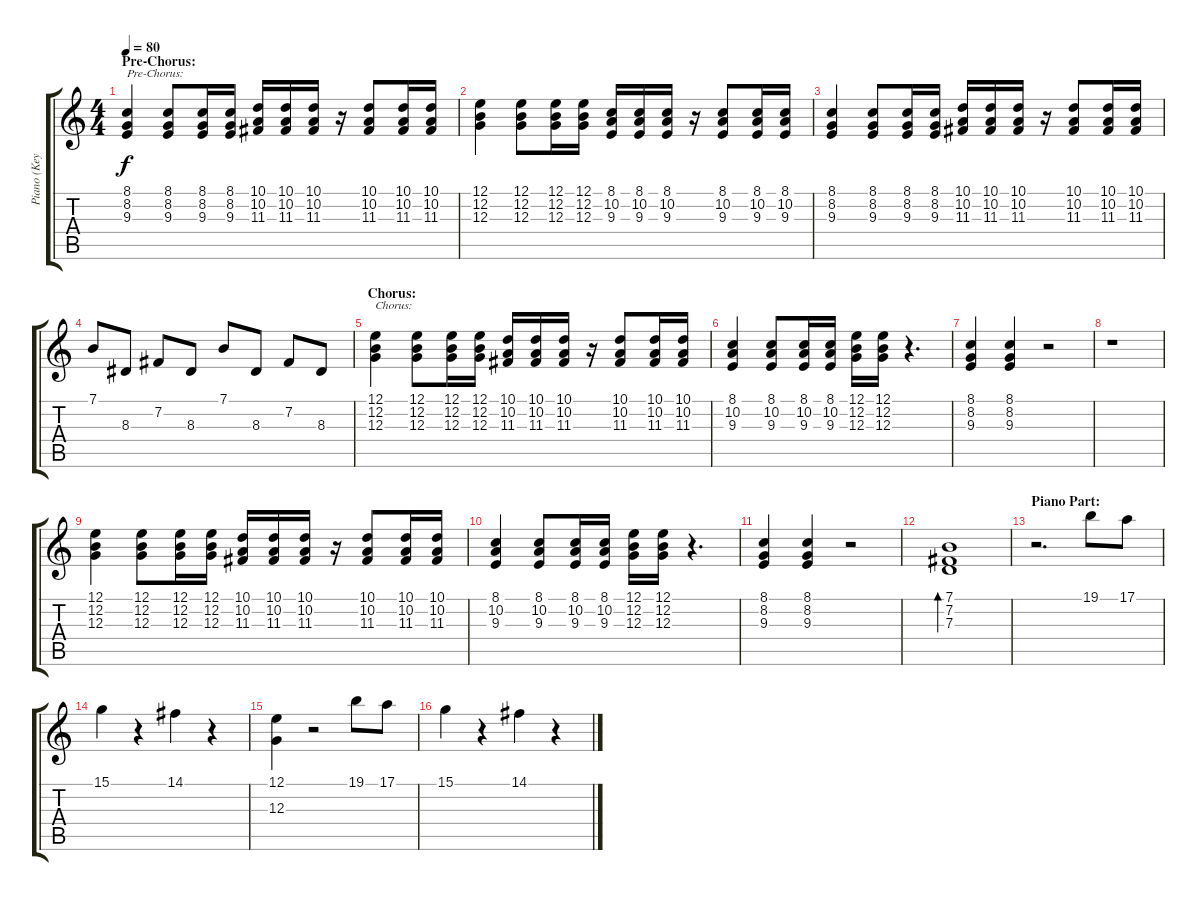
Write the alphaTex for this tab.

\track ("Piano (Keyb.) RH" "Piano (Key") {instrument acousticgrandpiano}
\staff {score tabs}
\tuning (E4 B3 G3 D3 A2 E2) {hide}
\ts (4 4)
\section ("" "Pre-Chorus:")
\tempo 80
\clef g2
\ks c
(8.1 8.2 9.3).4{txt "Pre-Chorus:" dy f} (8.1 8.2 9.3).8 (8.1 8.2 9.3).16 (8.1 8.2 9.3).16 (10.1 10.2 11.3).16 (10.1 10.2 11.3).16 (10.1 10.2 11.3).16 r.16 (10.1 10.2 11.3).8 (10.1 10.2 11.3).16 (10.1 10.2 11.3).16 |
(12.1 12.2 12.3).4 (12.1 12.2 12.3).8 (12.1 12.2 12.3).16 (12.1 12.2 12.3).16 (8.1 10.2 9.3).16 (8.1 10.2 9.3).16 (8.1 10.2 9.3).16 r.16 (8.1 10.2 9.3).8 (8.1 10.2 9.3).16 (8.1 10.2 9.3).16 |
(8.1 8.2 9.3).4 (8.1 8.2 9.3).8 (8.1 8.2 9.3).16 (8.1 8.2 9.3).16 (10.1 10.2 11.3).16 (10.1 10.2 11.3).16 (10.1 10.2 11.3).16 r.16 (10.1 10.2 11.3).8 (10.1 10.2 11.3).16 (10.1 10.2 11.3).16 |
7.1.8 8.3.8 7.2.8 8.3.8 7.1.8 8.3.8 7.2.8 8.3.8 |
\section ("" "Chorus:")
(12.1 12.2 12.3).4{txt "Chorus:"} (12.1 12.2 12.3).8 (12.1 12.2 12.3).16 (12.1 12.2 12.3).16 (10.1 10.2 11.3).16 (10.1 10.2 11.3).16 (10.1 10.2 11.3).16 r.16 (10.1 10.2 11.3).8 (10.1 10.2 11.3).16 (10.1 10.2 11.3).16 |
(8.1 10.2 9.3).4 (8.1 10.2 9.3).8 (8.1 10.2 9.3).16 (8.1 10.2 9.3).16 (12.1 12.2 12.3).16 (12.1 12.2 12.3).16 r.4{d} |
(8.1 8.2 9.3).4 (8.1 8.2 9.3).4 r.2 |
r.1 |
(12.1 12.2 12.3).4 (12.1 12.2 12.3).8 (12.1 12.2 12.3).16 (12.1 12.2 12.3).16 (10.1 10.2 11.3).16 (10.1 10.2 11.3).16 (10.1 10.2 11.3).16 r.16 (10.1 10.2 11.3).8 (10.1 10.2 11.3).16 (10.1 10.2 11.3).16 |
(8.1 10.2 9.3).4 (8.1 10.2 9.3).8 (8.1 10.2 9.3).16 (8.1 10.2 9.3).16 (12.1 12.2 12.3).16 (12.1 12.2 12.3).16 r.4{d} |
(8.1 8.2 9.3).4 (8.1 8.2 9.3).4 r.2 |
(7.1 7.2 7.3).1{bd 120} |
\section ("" "Piano Part:")
r.2{d} 19.1.8 17.1.8 |
15.1.4 r.4 14.1.4 r.4 |
(12.1 12.3).4 r.2 19.1.8 17.1.8 |
15.1.4 r.4 14.1.4 r.4
